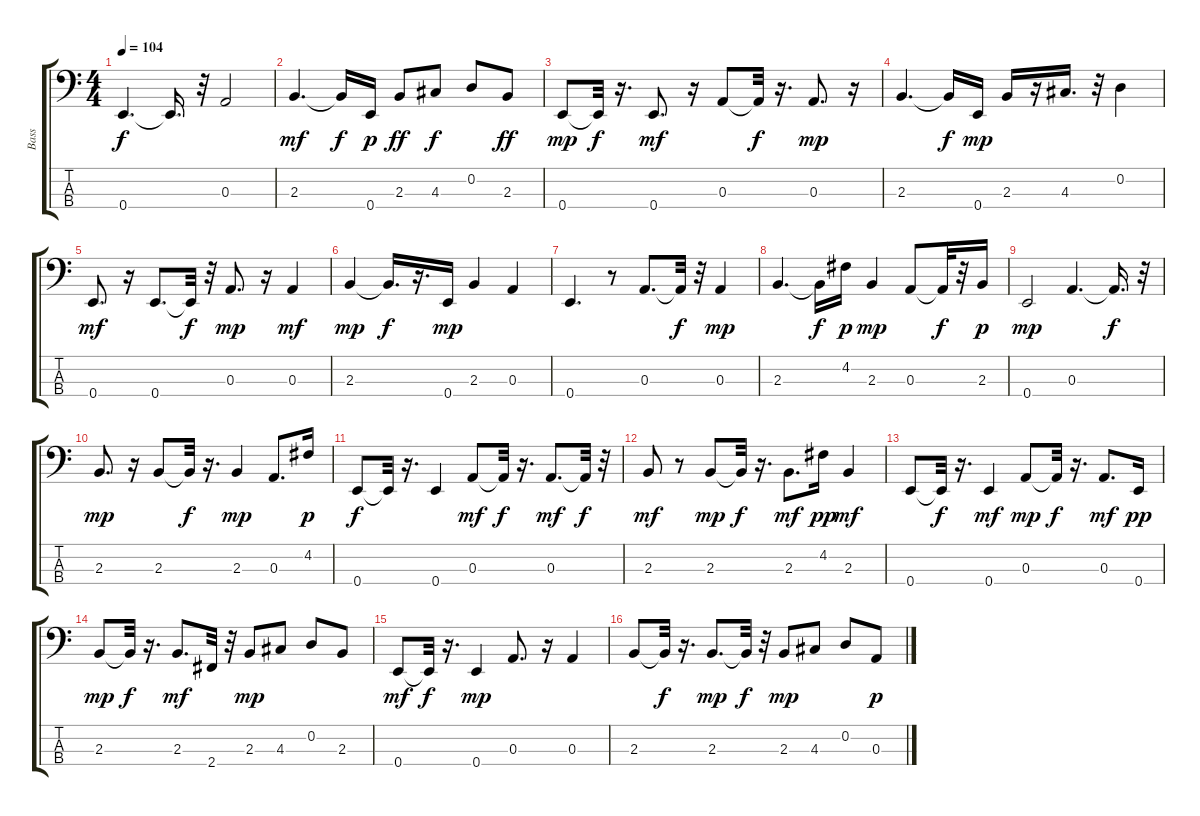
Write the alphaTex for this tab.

\track ("Bass" "Bass") {instrument electricbassfinger}
\staff {score tabs}
\tuning (G2 D2 A1 E1) {hide}
\ts (4 4)
\tempo 104
\clef f4
\ks c
0.4.4{d dy f} 0.4{t}.16{d} r.32 0.3.2 |
2.3.4{d dy mf} 2.3{t}.16{dy f} 0.4.16{dy p} 2.3.8{dy ff} 4.3.8{dy f} 0.2.8 2.3.8{dy ff} |
0.4.8{dy mp} 0.4{t}.32{dy f} r.16{d} 0.4.8{d dy mf} r.16 0.3.8 0.3{t}.32{dy f} r.16{d} 0.3.8{d dy mp} r.16 |
2.3.4{d} 2.3{t}.16{dy f} 0.4.16{dy mp} 2.3.16 r.16 4.3.16{d} r.32 0.2.4 |
0.4.8{d dy mf} r.16 0.4.8{d} 0.4{t}.32{dy f} r.32 0.3.8{d dy mp} r.16 0.3.4{dy mf} |
2.3.4{dy mp} 2.3{t}.16{d dy f} r.16{d} 0.4.16{dy mp} 2.3.4 0.3.4 |
0.4.4{d} r.8 0.3.8{d} 0.3{t}.32{dy f} r.32 0.3.4{dy mp} |
2.3.4{d} 2.3{t}.16{dy f} 4.2.16{dy p} 2.3.4{dy mp} 0.3.8 0.3{t}.32{dy f} r.32 2.3.16{dy p} |
0.4.2{dy mp} 0.3.4{d} 0.3{t}.16{d dy f} r.32 |
2.3.8{d dy mp} r.16 2.3.8 2.3{t}.32{dy f} r.16{d} 2.3.4{dy mp} 0.3.8{d} 4.2.16{dy p} |
0.4.8{dy f} 0.4{t}.32 r.16{d} 0.4.4 0.3.8{dy mf} 0.3{t}.32{dy f} r.16{d} 0.3.8{d dy mf} 0.3{t}.32{dy f} r.32 |
2.3.8{dy mf} r.8 2.3.8{dy mp} 2.3{t}.32{dy f} r.16{d} 2.3.8{d dy mf} 4.2.16{dy pp} 2.3.4{dy mf} |
0.4.8 0.4{t}.32{dy f} r.16{d} 0.4.4{dy mf} 0.3.8{dy mp} 0.3{t}.32{dy f} r.16{d} 0.3.8{d dy mf} 0.4.16{dy pp} |
2.3.8{dy mp} 2.3{t}.32{dy f} r.16{d} 2.3.8{d dy mf} 2.4.32 r.32 2.3.8{dy mp} 4.3.8 0.2.8 2.3.8 |
0.4.8{dy mf} 0.4{t}.32{dy f} r.16{d} 0.4.4{dy mp} 0.3.8{d} r.16 0.3.4 |
2.3.8 2.3{t}.32{dy f} r.16{d} 2.3.8{d dy mp} 2.3{t}.32{dy f} r.32 2.3.8{dy mp} 4.3.8 0.2.8 0.3.8{dy p}
